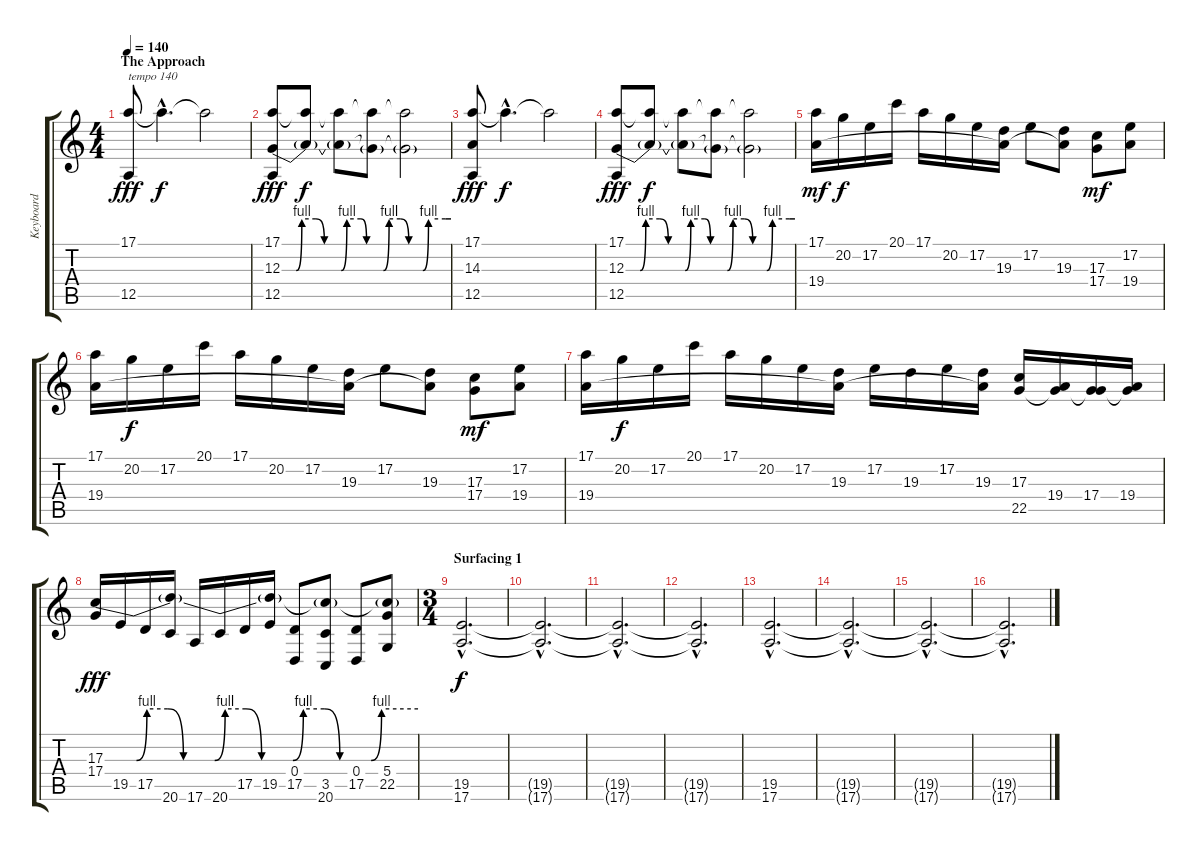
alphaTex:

\track ("Keyboard" "Keyboard") {instrument drawbarorgan}
\staff {score tabs}
\tuning (E4 B3 G3 D3 A2 E2) {hide}
\ts (4 4)
\section ("" "The Approach")
\tempo 140
\clef g2
\ks c
(17.1 12.5).8{txt "tempo 140" dy fff volume 13 instrument drawbarorgan} 17.1{hac t}.4{d dy f} 17.1{t}.2 |
(17.1 12.3{be (custom 0 0 5 0 7 4 12 4 15 0 21 0 23 4 28 4 30 0 36 0 38 4 42 4 45 0 50 0 52 4 58 4 60 4)} 12.5).8{dy fff} (17.1{t} 12.3{t}).8{dy f} (17.1{t} 12.3{t}).8 (17.1{t} 12.3{t}).8 (17.1{t} 12.3{t}).2 |
(17.1 14.3 12.5).8{dy fff} 17.1{hac t}.4{d dy f} 17.1{t}.2 |
(17.1 12.3{be (custom 0 0 5 0 7 4 12 4 15 0 21 0 23 4 28 4 30 0 36 0 38 4 42 4 45 0 50 0 52 4 58 4 60 4)} 12.5).8{dy fff} (17.1{t} 12.3{t}).8{dy f} (17.1{t} 12.3{t}).8 (17.1{t} 12.3{t}).8 (17.1{t} 12.3{t}).2 |
(17.1 19.4).16{dy mf} 20.2.16{dy f} 17.2.16 20.1.16 17.1.16 20.2.16 17.2.16 (19.3 19.4{t}).16 17.2.8 (19.3 19.4{t}).8 (17.3 17.4).8{dy mf} (17.2 19.4).8 |
(17.1 19.4).16 20.2.16{dy f} 17.2.16 20.1.16 17.1.16 20.2.16 17.2.16 (19.3 19.4{t}).16 17.2.8 (19.3 19.4{t}).8 (17.3 17.4).8{dy mf} (17.2 19.4).8 |
(17.1 19.4).16 20.2.16{dy f} 17.2.16 20.1.16 17.1.16 20.2.16 17.2.16 (19.3 19.4{t}).16 17.2.16 19.3.16 17.2.16 (19.3 19.4{t}).16 (17.3 22.5).16 (19.4 22.5{t}).16 (17.4 22.5{t}).16 (19.4 22.5{t}).16 |
(17.3{be (custom 0 0 6 0 8 4 12 4 15 0 21 0 23 4 27 4 30 0 36 0 38 4 42 4 45 0 51 0 53 4 60 4)} 17.4).16{dy fff} 19.5.16 17.5.16 (17.3{t} 20.6).16 17.6.16 20.6.16 17.5.16 (17.3{t} 19.5).16 (0.4 17.5).8 (17.3{t} 3.5 20.6).8 (0.4 17.5).8 (17.3{t} 5.4 22.5).8 |
\ts (3 4)
\section ("" "Surfacing 1")
(19.5{hac} 17.6{hac}).2{d dy f} |
(19.5{hac t} 17.6{hac t}).2{d} |
(19.5{hac t} 17.6{hac t}).2{d} |
(19.5{hac t} 17.6{hac t}).2{d} |
(19.5{hac} 17.6{hac}).2{d} |
(19.5{hac t} 17.6{hac t}).2{d} |
(19.5{hac t} 17.6{hac t}).2{d} |
(19.5{hac t} 17.6{hac t}).2{d}
